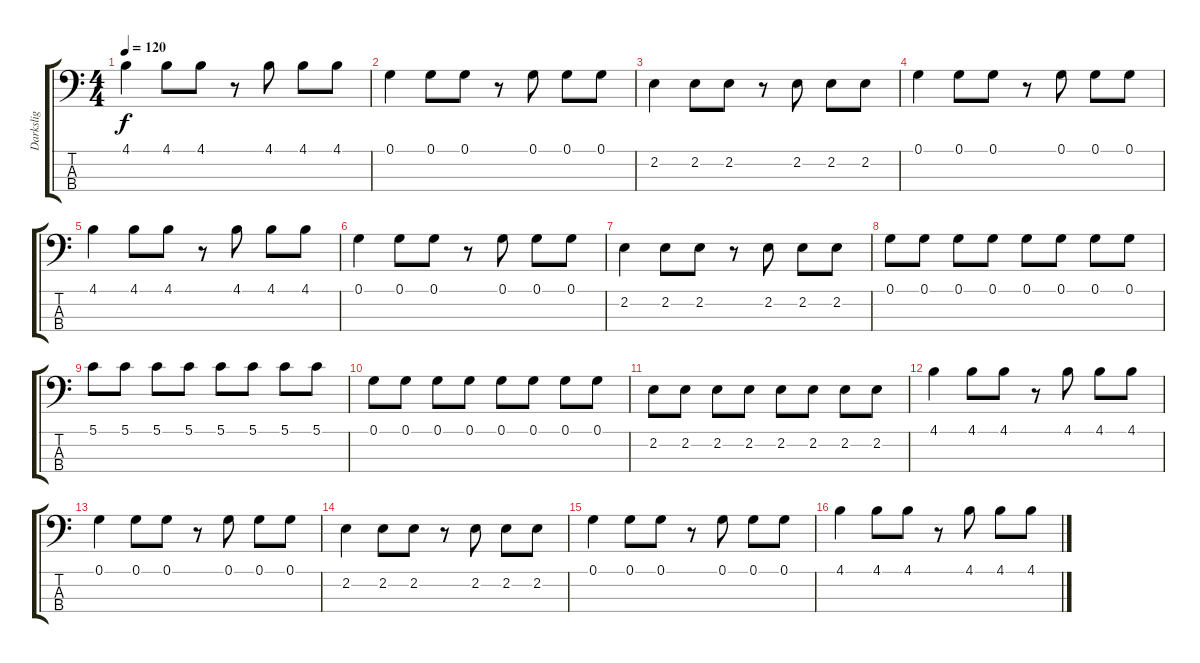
\track ("Darkslig" "Darkslig") {instrument electricbasspick}
\staff {score tabs}
\tuning (G2 D2 A1 E1) {hide}
\ts (4 4)
\tempo 120
\clef f4
\ks c
4.1.4{dy f} 4.1.8 4.1.8 r.8 4.1.8 4.1.8 4.1.8 |
0.1.4 0.1.8 0.1.8 r.8 0.1.8 0.1.8 0.1.8 |
2.2.4 2.2.8 2.2.8 r.8 2.2.8 2.2.8 2.2.8 |
0.1.4 0.1.8 0.1.8 r.8 0.1.8 0.1.8 0.1.8 |
4.1.4 4.1.8 4.1.8 r.8 4.1.8 4.1.8 4.1.8 |
0.1.4 0.1.8 0.1.8 r.8 0.1.8 0.1.8 0.1.8 |
2.2.4 2.2.8 2.2.8 r.8 2.2.8 2.2.8 2.2.8 |
0.1.8 0.1.8 0.1.8 0.1.8 0.1.8 0.1.8 0.1.8 0.1.8 |
5.1.8 5.1.8 5.1.8 5.1.8 5.1.8 5.1.8 5.1.8 5.1.8 |
0.1.8 0.1.8 0.1.8 0.1.8 0.1.8 0.1.8 0.1.8 0.1.8 |
2.2.8 2.2.8 2.2.8 2.2.8 2.2.8 2.2.8 2.2.8 2.2.8 |
4.1.4 4.1.8 4.1.8 r.8 4.1.8 4.1.8 4.1.8 |
0.1.4 0.1.8 0.1.8 r.8 0.1.8 0.1.8 0.1.8 |
2.2.4 2.2.8 2.2.8 r.8 2.2.8 2.2.8 2.2.8 |
0.1.4 0.1.8 0.1.8 r.8 0.1.8 0.1.8 0.1.8 |
4.1.4 4.1.8 4.1.8 r.8 4.1.8 4.1.8 4.1.8
